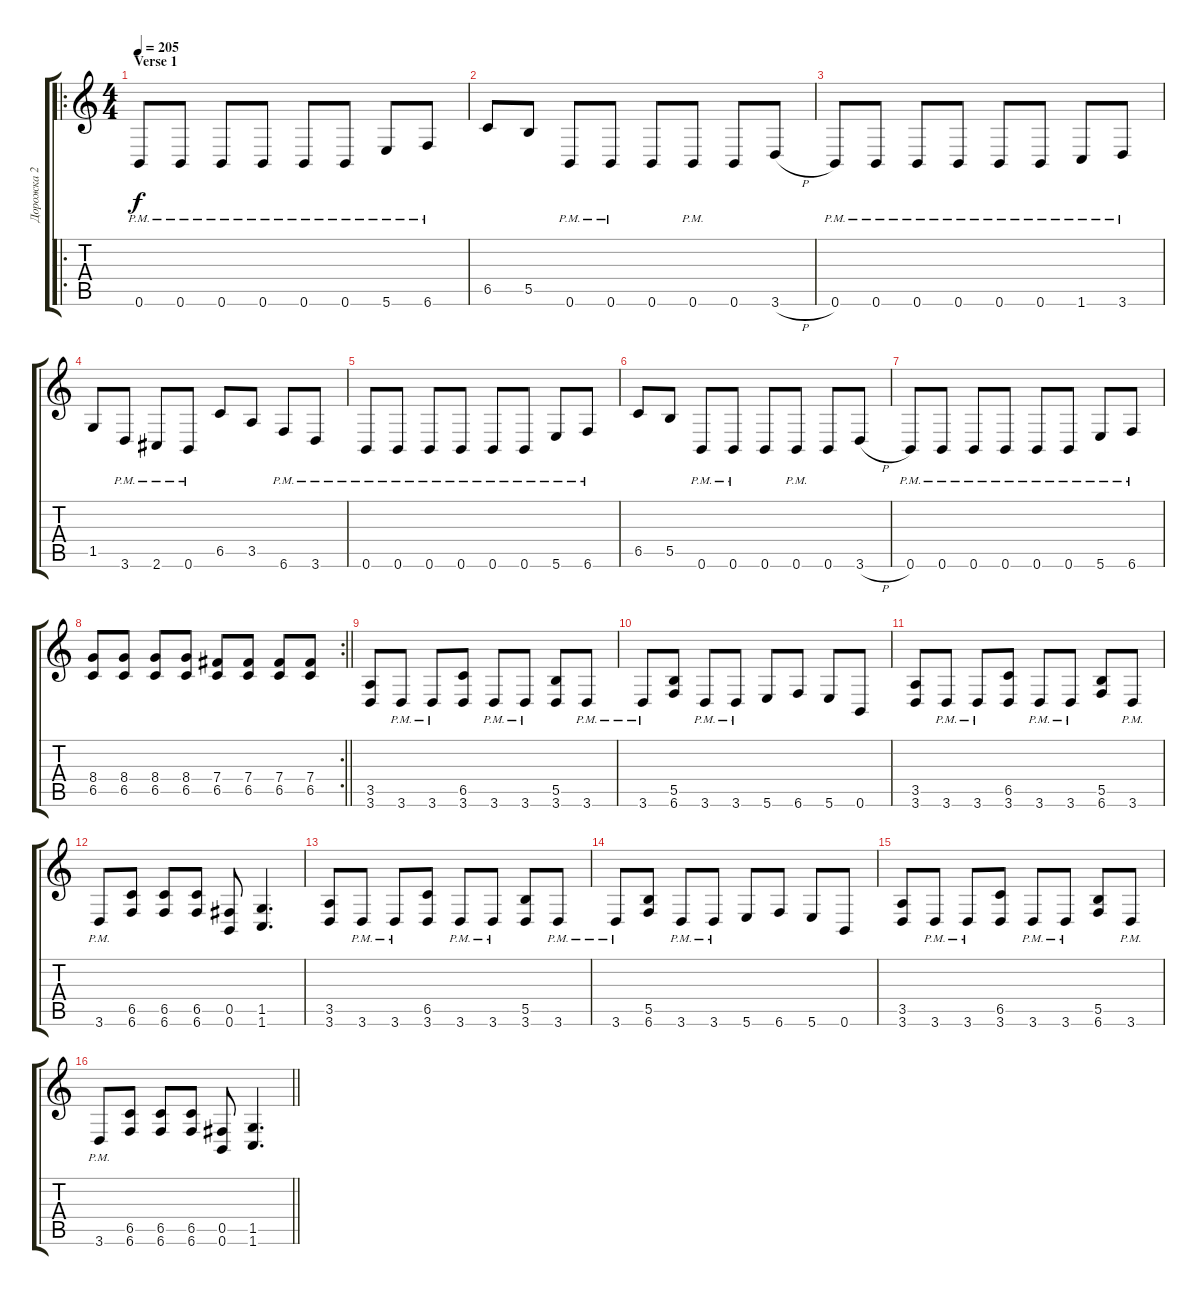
\track ("Дорожка 2" "Дорожка 2") {instrument overdrivenguitar}
\staff {score tabs}
\tuning (Db4 Ab3 E3 B2 Gb2 B1) {hide}
\ro
\ts (4 4)
\section ("" "Verse 1")
\tempo 205
\clef g2
\ks c
0.6{pm}.8{dy f} 0.6{pm}.8 0.6{pm}.8 0.6{pm}.8 0.6{pm}.8 0.6{pm}.8 5.6{pm}.8 6.6{pm}.8 |
6.5.8 5.5.8 0.6{pm}.8 0.6{pm}.8 0.6.8 0.6{pm}.8 0.6.8 3.6{h}.8 |
0.6{pm}.8 0.6{pm}.8 0.6{pm}.8 0.6{pm}.8 0.6{pm}.8 0.6{pm}.8 1.6{pm}.8 3.6{pm}.8 |
1.5.8 3.6{pm}.8 2.6{pm}.8 0.6{pm}.8 6.5.8 3.5.8 6.6{pm}.8 3.6{pm}.8 |
0.6{pm}.8 0.6{pm}.8 0.6{pm}.8 0.6{pm}.8 0.6{pm}.8 0.6{pm}.8 5.6{pm}.8 6.6{pm}.8 |
6.5.8 5.5.8 0.6{pm}.8 0.6{pm}.8 0.6.8 0.6{pm}.8 0.6.8 3.6{h}.8 |
0.6{pm}.8 0.6{pm}.8 0.6{pm}.8 0.6{pm}.8 0.6{pm}.8 0.6{pm}.8 5.6{pm}.8 6.6{pm}.8 |
\rc 2
\barLineRight lightlight
(8.4 6.5).8 (8.4 6.5).8 (8.4 6.5).8 (8.4 6.5).8 (7.4 6.5).8 (7.4 6.5).8 (7.4 6.5).8 (7.4 6.5).8 |
(3.5 3.6).8 3.6{pm}.8 3.6{pm}.8 (6.5 3.6).8 3.6{pm}.8 3.6{pm}.8 (5.5 3.6).8 3.6{pm}.8 |
3.6{pm}.8 (5.5 6.6).8 3.6{pm}.8 3.6{pm}.8 5.6.8 6.6.8 5.6.8 0.6.8 |
(3.5 3.6).8 3.6{pm}.8 3.6{pm}.8 (6.5 3.6).8 3.6{pm}.8 3.6{pm}.8 (5.5 6.6).8 3.6{pm}.8 |
3.6{pm}.8 (6.5 6.6).8 (6.5 6.6).8 (6.5 6.6).8 (0.5 0.6).8 (1.5 1.6).4{d} |
(3.5 3.6).8 3.6{pm}.8 3.6{pm}.8 (6.5 3.6).8 3.6{pm}.8 3.6{pm}.8 (5.5 3.6).8 3.6{pm}.8 |
3.6{pm}.8 (5.5 6.6).8 3.6{pm}.8 3.6{pm}.8 5.6.8 6.6.8 5.6.8 0.6.8 |
(3.5 3.6).8 3.6{pm}.8 3.6{pm}.8 (6.5 3.6).8 3.6{pm}.8 3.6{pm}.8 (5.5 6.6).8 3.6{pm}.8 |
\barLineRight lightlight
3.6{pm}.8 (6.5 6.6).8 (6.5 6.6).8 (6.5 6.6).8 (0.5 0.6).8 (1.5 1.6).4{d}
